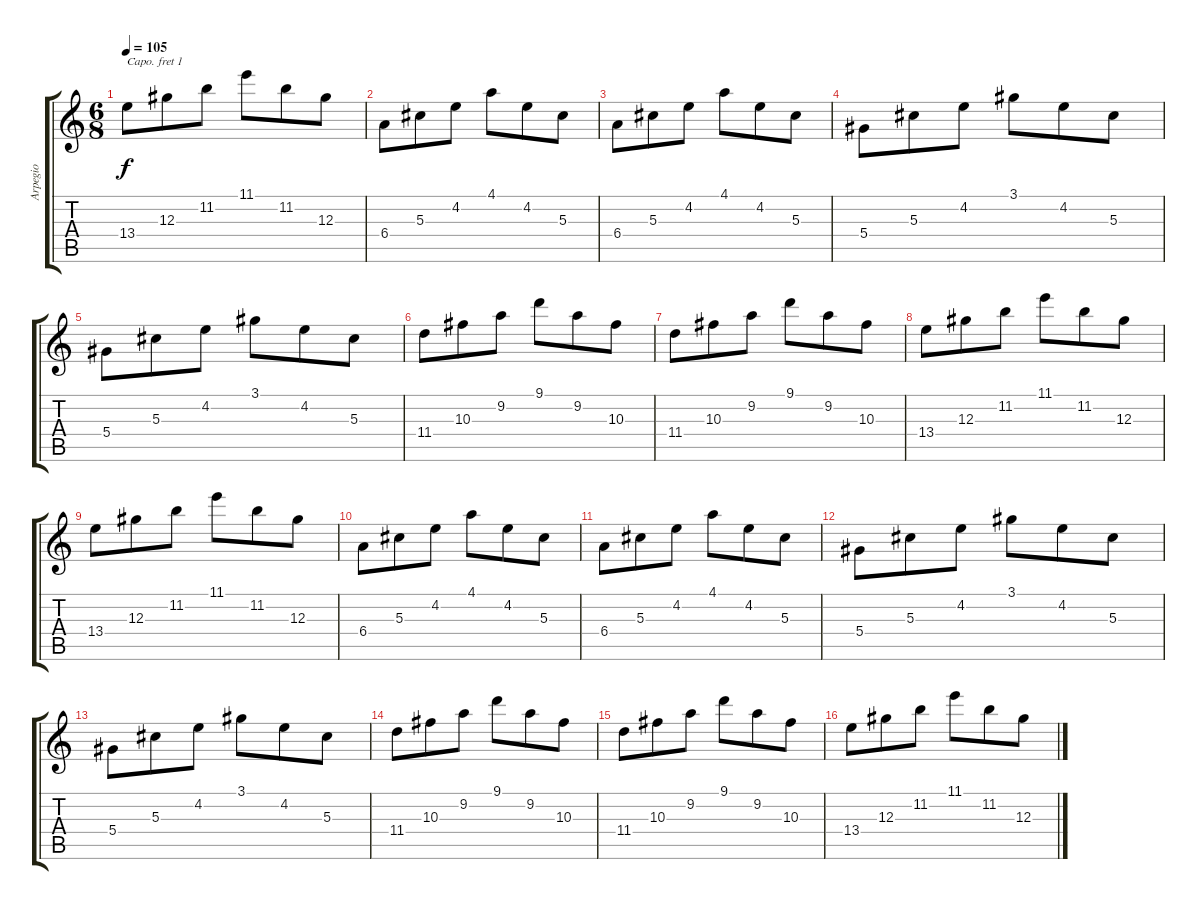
\track ("Arpegio" "Arpegio") {instrument acousticguitarnylon}
\staff {score tabs}
\capo 1
\tuning (E4 B3 G3 D3 A2 E2) {hide}
\ts (6 8)
\tempo 105
\clef g2
\ks c
13.4.8{dy f} 12.3.8 11.2.8 11.1.8 11.2.8 12.3.8 |
6.4.8 5.3.8 4.2.8 4.1.8 4.2.8 5.3.8 |
6.4.8 5.3.8 4.2.8 4.1.8 4.2.8 5.3.8 |
5.4.8 5.3.8 4.2.8 3.1.8 4.2.8 5.3.8 |
5.4.8 5.3.8 4.2.8 3.1.8 4.2.8 5.3.8 |
11.4.8 10.3.8 9.2.8 9.1.8 9.2.8 10.3.8 |
11.4.8 10.3.8 9.2.8 9.1.8 9.2.8 10.3.8 |
13.4.8 12.3.8 11.2.8 11.1.8 11.2.8 12.3.8 |
13.4.8 12.3.8 11.2.8 11.1.8 11.2.8 12.3.8 |
6.4.8{volume 14} 5.3.8 4.2.8 4.1.8 4.2.8 5.3.8 |
6.4.8 5.3.8 4.2.8 4.1.8 4.2.8 5.3.8 |
5.4.8 5.3.8 4.2.8 3.1.8 4.2.8 5.3.8 |
5.4.8 5.3.8 4.2.8 3.1.8 4.2.8 5.3.8 |
11.4.8 10.3.8 9.2.8 9.1.8 9.2.8 10.3.8 |
11.4.8 10.3.8 9.2.8 9.1.8 9.2.8 10.3.8 |
13.4.8 12.3.8 11.2.8 11.1.8 11.2.8 12.3.8
